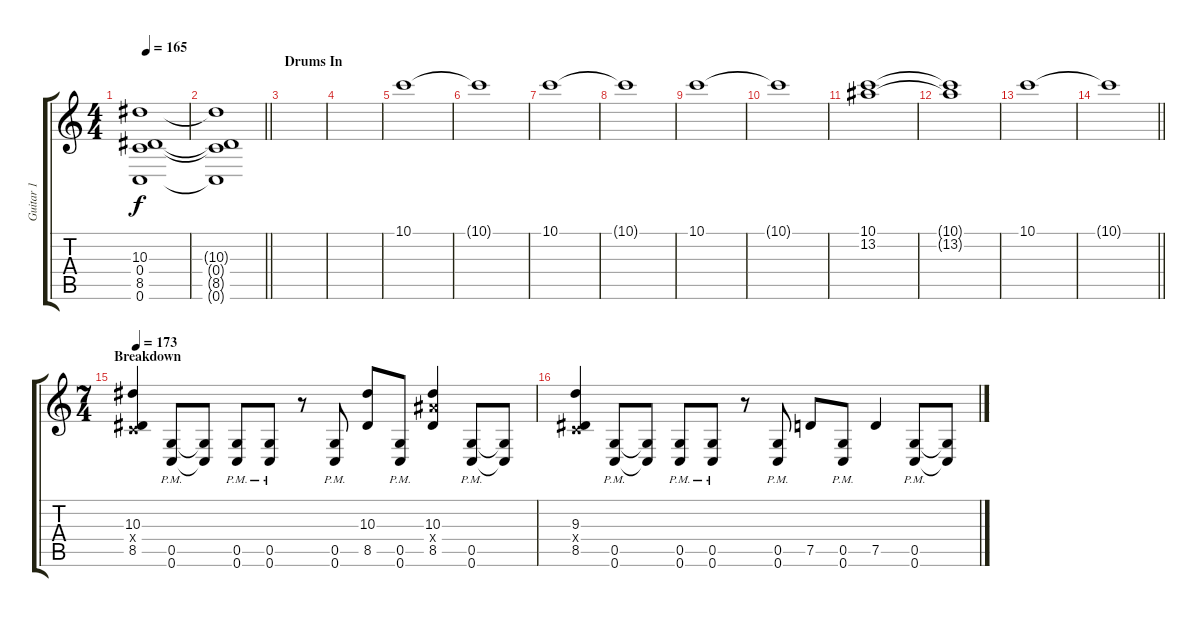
\track ("Guitar 1" "Guitar 1") {instrument electricguitarclean}
\staff {score tabs}
\tuning (D4 A3 F3 C3 G2 C2) {hide}
\ts (4 4)
\tempo 165
\clef g2
\ks c
(10.3{t} 0.4{t} 8.5{t} 0.6{t}).1{dy f volume 0} |
\barLineRight lightlight
(10.3{t} 0.4{t} 8.5{t} 0.6{t}).1 |
\section ("" "Drums In")
|
|
10.1.1{volume 7 instrument electricguitarclean} |
10.1{t}.1 |
10.1.1 |
10.1{t}.1 |
10.1.1 |
10.1{t}.1 |
(10.1 13.2).1 |
(10.1{t} 13.2{t}).1 |
10.1.1 |
\barLineRight lightlight
10.1{t}.1 |
\ts (7 4)
\section ("" "Breakdown")
\tempo 173
(10.3 0.4{x} 8.5).4{volume 12 instrument distortionguitar} (0.5{pm} 0.6{pm}).8 (0.5{t} 0.6{t}).8 (0.5{pm} 0.6{pm}).8 (0.5{pm} 0.6{pm}).8 r.8 (0.5{pm} 0.6{pm}).8 (10.3 8.5).8 (0.5{pm} 0.6{pm}).8 (10.3 10.4{x} 8.5).4 (0.5{pm} 0.6{pm}).8 (0.5{t} 0.6{t}).8 |
(9.3 0.4{x} 8.5).4 (0.5{pm} 0.6{pm}).8 (0.5{t} 0.6{t}).8 (0.5{pm} 0.6{pm}).8 (0.5{pm} 0.6{pm}).8 r.8 (0.5{pm} 0.6{pm}).8 7.5.8 (0.5{pm} 0.6{pm}).8 7.5.4 (0.5{pm} 0.6{pm}).8 (0.5{t} 0.6{t}).8
